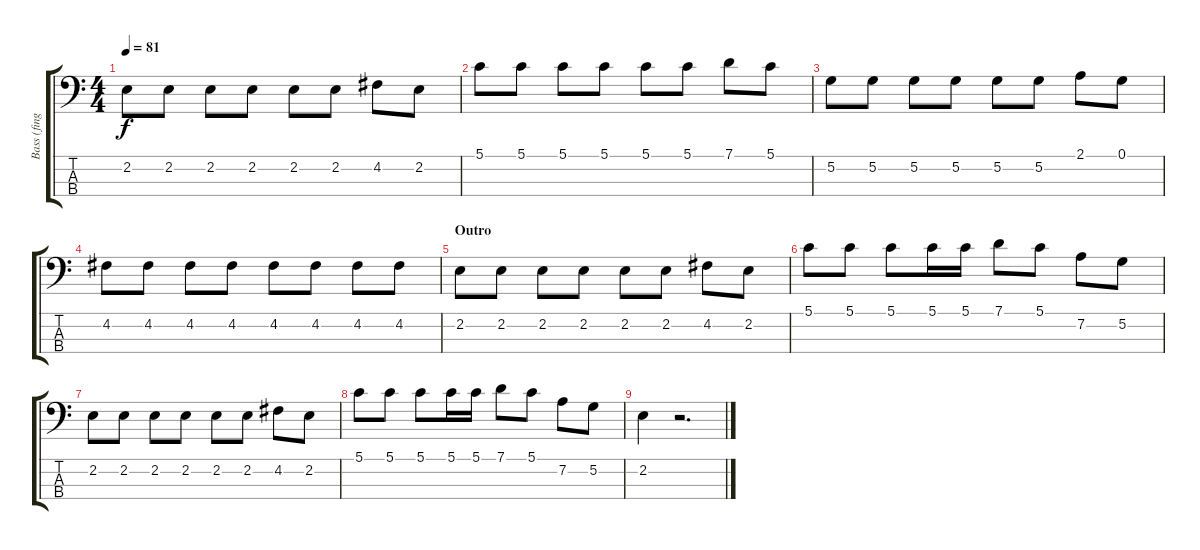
\track ("Bass (finger)" "Bass (fing") {instrument electricbassfinger}
\staff {score tabs}
\tuning (G2 D2 A1 E1) {hide}
\ts (4 4)
\tempo 81
\clef f4
\ks c
2.2.8{dy f} 2.2.8 2.2.8 2.2.8 2.2.8 2.2.8 4.2.8 2.2.8 |
5.1.8 5.1.8 5.1.8 5.1.8 5.1.8 5.1.8 7.1.8 5.1.8 |
5.2.8 5.2.8 5.2.8 5.2.8 5.2.8 5.2.8 2.1.8 0.1.8 |
4.2.8 4.2.8 4.2.8 4.2.8 4.2.8 4.2.8 4.2.8 4.2.8 |
\section ("" "Outro")
2.2.8 2.2.8 2.2.8 2.2.8 2.2.8 2.2.8 4.2.8 2.2.8 |
5.1.8 5.1.8 5.1.8 5.1.16 5.1.16 7.1.8 5.1.8 7.2.8 5.2.8 |
2.2.8 2.2.8 2.2.8 2.2.8 2.2.8 2.2.8 4.2.8 2.2.8 |
5.1.8 5.1.8 5.1.8 5.1.16 5.1.16 7.1.8 5.1.8 7.2.8 5.2.8 |
2.2.4 r.2{d}
